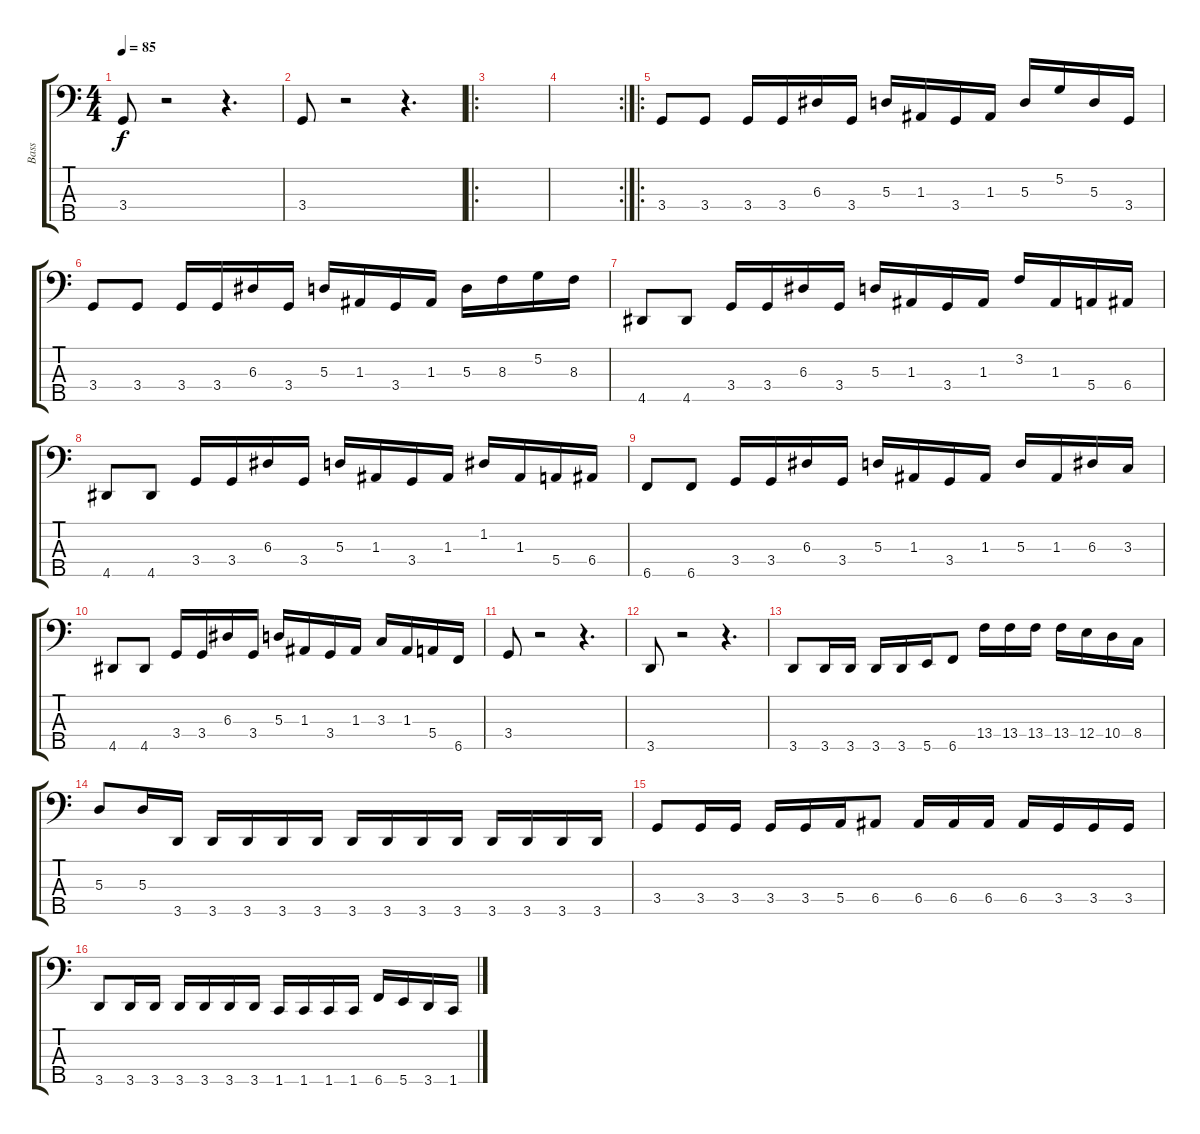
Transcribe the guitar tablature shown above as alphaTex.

\track ("Bass" "Bass") {instrument electricbasspick}
\staff {score tabs}
\tuning (G2 D2 A1 E1 B0) {hide}
\ts (4 4)
\tempo 85
\clef f4
\ks c
3.4.8{dy f} r.2 r.4{d} |
3.4.8 r.2 r.4{d} |
\ro
|
\rc 2
|
\ro
3.4.8 3.4.8 3.4.16 3.4.16 6.3.16 3.4.16 5.3.16 1.3.16 3.4.16 1.3.16 5.3.16 5.2.16 5.3.16 3.4.16 |
3.4.8 3.4.8 3.4.16 3.4.16 6.3.16 3.4.16 5.3.16 1.3.16 3.4.16 1.3.16 5.3.16 8.3.16 5.2.16 8.3.16 |
4.5.8 4.5.8 3.4.16 3.4.16 6.3.16 3.4.16 5.3.16 1.3.16 3.4.16 1.3.16 3.2.16 1.3.16 5.4.16 6.4.16 |
4.5.8 4.5.8 3.4.16 3.4.16 6.3.16 3.4.16 5.3.16 1.3.16 3.4.16 1.3.16 1.2.16 1.3.16 5.4.16 6.4.16 |
6.5.8 6.5.8 3.4.16 3.4.16 6.3.16 3.4.16 5.3.16 1.3.16 3.4.16 1.3.16 5.3.16 1.3.16 6.3.16 3.3.16 |
4.5.8 4.5.8 3.4.16 3.4.16 6.3.16 3.4.16 5.3.16 1.3.16 3.4.16 1.3.16 3.3.16 1.3.16 5.4.16 6.5.16 |
3.4.8 r.2 r.4{d} |
3.5.8 r.2 r.4{d} |
3.5.8 3.5.16 3.5.16 3.5.16 3.5.16 5.5.16 6.5.8 13.4.16 13.4.16 13.4.16 13.4.16 12.4.16 10.4.16 8.4.16 |
5.3.8 5.3.16 3.5.16 3.5.16 3.5.16 3.5.16 3.5.16 3.5.16 3.5.16 3.5.16 3.5.16 3.5.16 3.5.16 3.5.16 3.5.16 |
3.4.8 3.4.16 3.4.16 3.4.16 3.4.16 5.4.16 6.4.8 6.4.16 6.4.16 6.4.16 6.4.16 3.4.16 3.4.16 3.4.16 |
3.5.8 3.5.16 3.5.16 3.5.16 3.5.16 3.5.16 3.5.16 1.5.16 1.5.16 1.5.16 1.5.16 6.5.16 5.5.16 3.5.16 1.5.16
